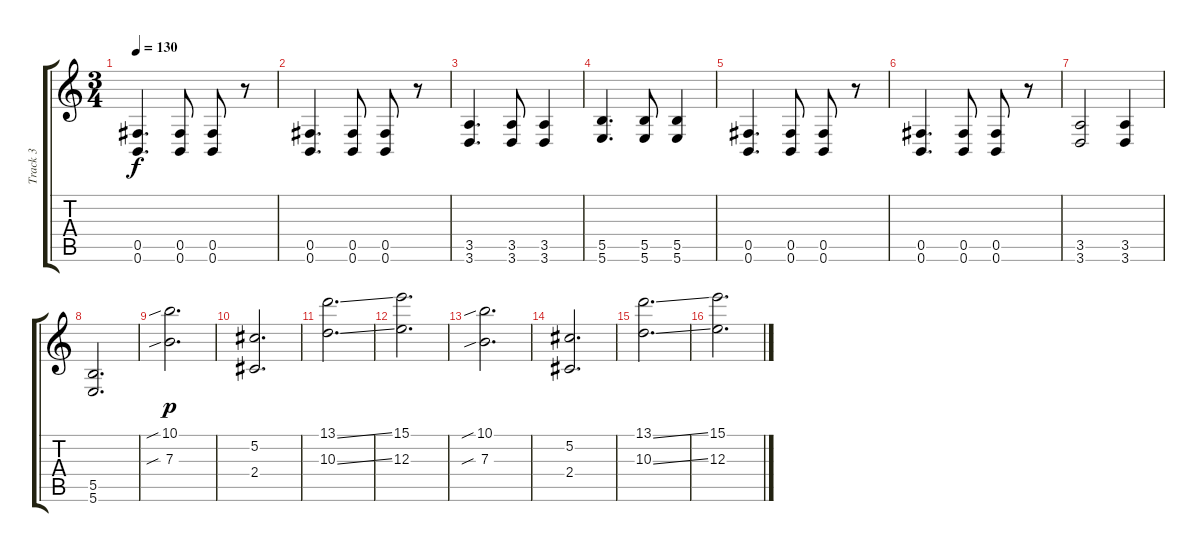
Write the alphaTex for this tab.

\track ("Track 3" "Track 3") {instrument acousticguitarsteel}
\staff {score tabs}
\tuning (Db4 Ab3 E3 B2 Gb2 B1) {hide}
\ts (3 4)
\tempo 130
\clef g2
\ks c
(0.5 0.6).4{d dy f instrument acousticguitarsteel} (0.5 0.6).8 (0.5 0.6).8 r.8 |
(0.5 0.6).4{d} (0.5 0.6).8 (0.5 0.6).8 r.8 |
(3.5 3.6).4{d} (3.5 3.6).8 (3.5 3.6).4 |
(5.5 5.6).4{d} (5.5 5.6).8 (5.5 5.6).4 |
(0.5 0.6).4{d instrument acousticguitarsteel} (0.5 0.6).8 (0.5 0.6).8 r.8 |
(0.5 0.6).4{d} (0.5 0.6).8 (0.5 0.6).8 r.8 |
(3.5 3.6).2 (3.5 3.6).4 |
(5.5 5.6).2{d} |
(10.1{sib} 7.3{sib}).2{d dy p} |
(5.2 2.4).2{d} |
(13.1{ss} 10.3{ss}).2{d} |
(15.1 12.3).2{d} |
(10.1{sib} 7.3{sib}).2{d} |
(5.2 2.4).2{d} |
(13.1{ss} 10.3{ss}).2{d} |
(15.1 12.3).2{d}
